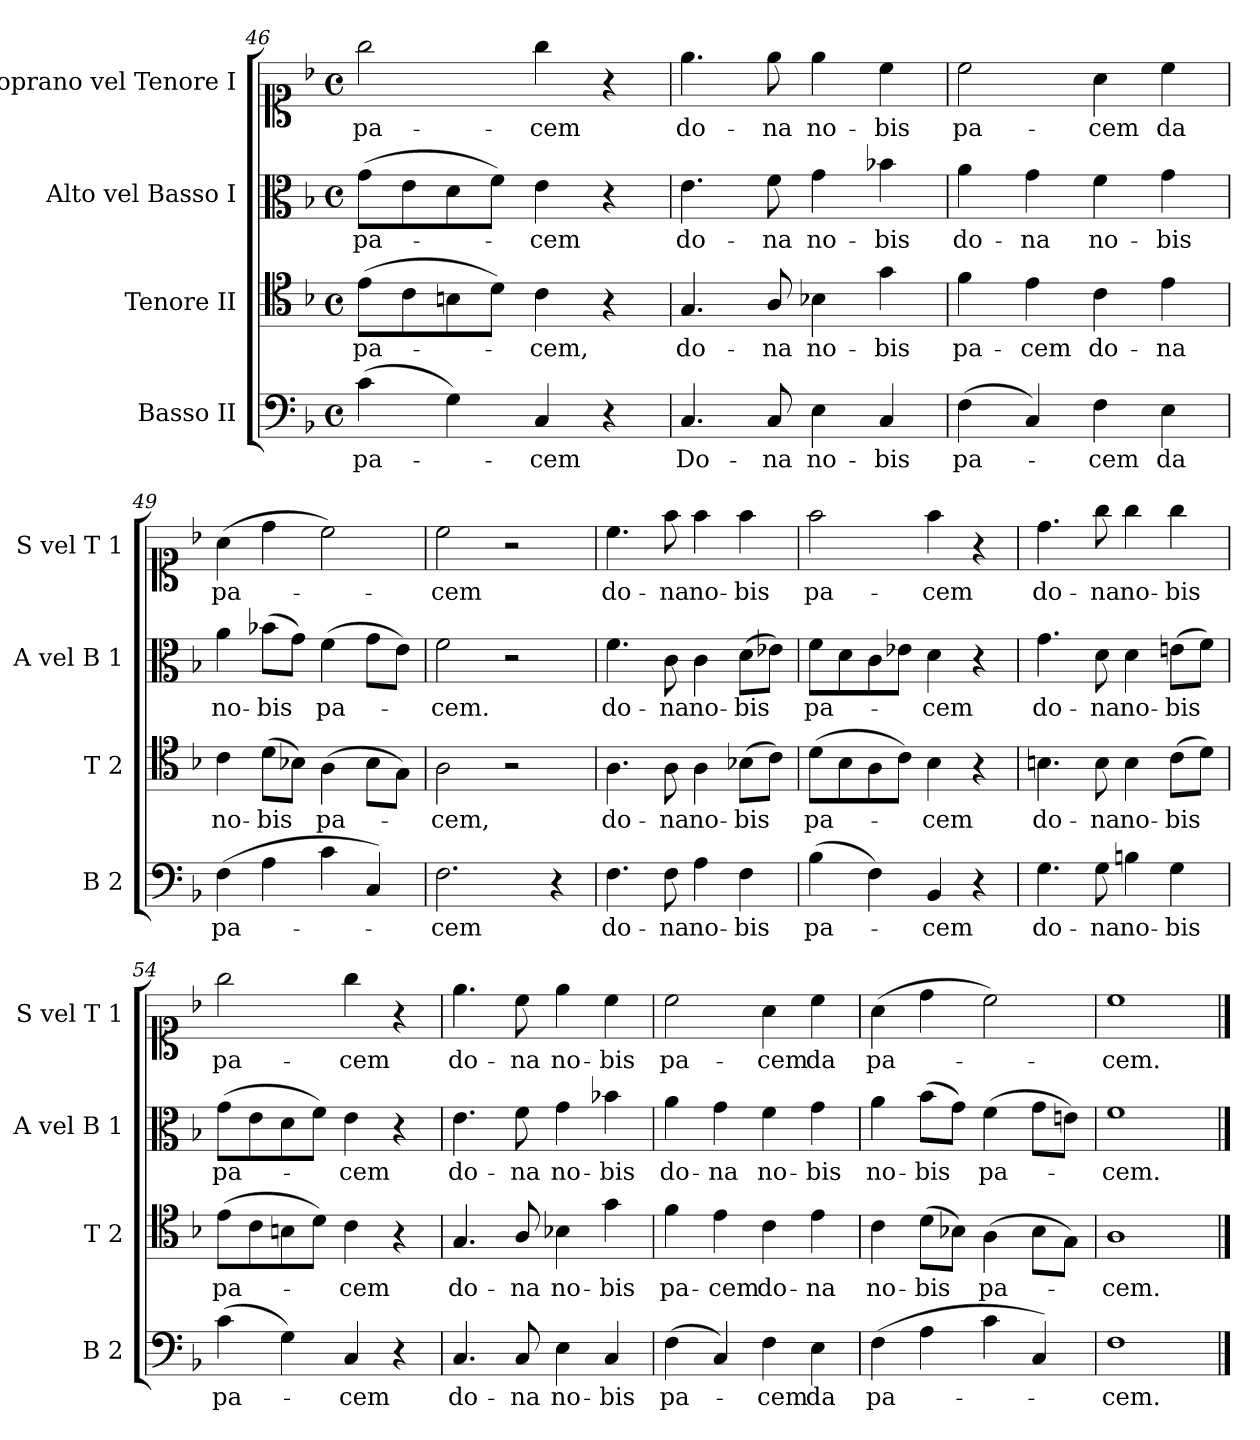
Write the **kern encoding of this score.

**kern	**text	**kern	**text	**kern	**text	**kern	**text
*part4	*part4	*part3	*part3	*part2	*part2	*part1	*part1
*staff4	*staff4	*staff3	*staff3	*staff2	*staff2	*staff1	*staff1
*I"Basso II	*	*I"Tenore II	*	*I"Alto vel Basso I	*	*I"Soprano vel Tenore I	*
*I'B 2	*	*I'T 2	*	*I'A vel B 1	*	*I'S vel T 1	*
*clefF4	*	*clefC4	*	*clefC3	*	*clefC1	*
*k[b-]	*	*k[b-]	*	*k[b-]	*	*k[b-]	*
*M4/4	*	*M4/4	*	*M4/4	*	*M4/4	*
*met(c)	*	*met(c)	*	*met(c)	*	*met(c)	*
=46	=46	=46	=46	=46	=46	=46	=46
(4c\	pa-	(8e\L	pa-	(8g\L	pa-	2gg\	pa-
.	.	8c\	.	8e\	.	.	.
4G\)	.	8Bn\	.	8d\	.	.	.
.	.	8d\J)	.	8f\J)	.	.	.
4C/	-cem	4c\	-cem,	4e\	-cem	4gg\	-cem
4r	.	4r	.	4r	.	4r	.
=47	=47	=47	=47	=47	=47	=47	=47
4.C/	Do-	4.G/	do-	4.e\	do-	4.ee\	do-
8C/	-na	8A/	-na	8f\	-na	8ee\	-na
4E\	no-	4B-X\	no-	4g\	no-	4ee\	no-
4C/	-bis	4g\	-bis	4b-X\	-bis	4cc\	-bis
=48	=48	=48	=48	=48	=48	=48	=48
(4F\	pa-	4f\	pa-	4a\	do-	2cc\	pa-
4C/)	.	4e\	-cem	4g\	-na	.	.
4F\	-cem	4c\	do-	4f\	no-	4a\	-cem
4E\	da	4e\	-na	4g\	-bis	4cc\	da
=49	=49	=49	=49	=49	=49	=49	=49
(4F\	pa-	4c\	no-	4a\	no-	(4a\	pa-
4A\	.	(8d\L	-bis	(8b-X\L	-bis	4dd\	.
.	.	8B-X\J)	.	8g\J)	.	.	.
4c\	.	(4A\	pa-	(4f\	pa-	2cc\)	.
4C/)	.	8B-\L	.	8g\L	.	.	.
.	.	8G\J)	.	8e\J)	.	.	.
=50	=50	=50	=50	=50	=50	=50	=50
2.F\	-cem	2A\	-cem,	2f\	-cem.	2cc\	-cem
.	.	2r	.	2r	.	2r	.
4r	.	.	.	.	.	.	.
=51	=51	=51	=51	=51	=51	=51	=51
4.F\	do-	4.A\	do-	4.f\	do-	4.cc\	do-
8F\	-na	8A\	-na	8c\	-na	8ff\	-na
4A\	no-	4A\	no-	4c\	no-	4ff\	no-
4F\	-bis	(8B-X\L	-bis	(8d\L	-bis	4ff\	-bis
.	.	8c\J)	.	8e-X\J)	.	.	.
=52	=52	=52	=52	=52	=52	=52	=52
(4B-\	pa-	(8d\L	pa-	8f\L	pa-	2ff\	pa-
.	.	8B-\	.	8d\	.	.	.
4F\)	.	8A\	.	8c\	.	.	.
.	.	8c\J)	.	8e-X\J	.	.	.
4BB-/	-cem	4B-\	-cem	4d\	-cem	4ff\	-cem
4r	.	4r	.	4r	.	4r	.
=53	=53	=53	=53	=53	=53	=53	=53
4.G\	do-	4.Bn\	do-	4.g\	do-	4.dd\	do-
8G\	-na	8B\	-na	8d\	-na	8gg\	-na
4Bn\	no-	4B\	no-	4d\	no-	4gg\	no-
4G\	-bis	(8c\L	-bis	(8en\L	-bis	4gg\	-bis
.	.	8d\J)	.	8f\J)	.	.	.
=54	=54	=54	=54	=54	=54	=54	=54
(4c\	pa-	(8e\L	pa-	(8g\L	pa-	2gg\	pa-
.	.	8c\	.	8e\	.	.	.
4G\)	.	8Bn\	.	8d\	.	.	.
.	.	8d\J)	.	8f\J)	.	.	.
4C/	-cem	4c\	-cem	4e\	-cem	4gg\	-cem
4r	.	4r	.	4r	.	4r	.
=55	=55	=55	=55	=55	=55	=55	=55
4.C/	do-	4.G/	do-	4.e\	do-	4.ee\	do-
8C/	-na	8A/	-na	8f\	-na	8cc\	-na
4E\	no-	4B-X\	no-	4g\	no-	4ee\	no-
4C/	-bis	4g\	-bis	4b-X\	-bis	4cc\	-bis
=56	=56	=56	=56	=56	=56	=56	=56
(4F\	pa-	4f\	pa-	4a\	do-	2cc\	pa-
4C/)	.	4e\	-cem	4g\	-na	.	.
4F\	-cem	4c\	do-	4f\	no-	4a\	-cem
4E\	da	4e\	-na	4g\	-bis	4cc\	da
=57	=57	=57	=57	=57	=57	=57	=57
(4F\	pa-	4c\	no-	4a\	no-	(4a\	pa-
4A\	.	(8d\L	-bis	(8b-\L	-bis	4dd\	.
.	.	8B-X\J)	.	8g\J)	.	.	.
4c\	.	(4A\	pa-	(4f\	pa-	2cc\)	.
4C/)	.	8B-\L	.	8g\L	.	.	.
.	.	8G\J)	.	8en\J)	.	.	.
=58	=58	=58	=58	=58	=58	=58	=58
1F	-cem.	1A	-cem.	1f	-cem.	1cc	-cem.
==	==	==	==	==	==	==	==
*-	*-	*-	*-	*-	*-	*-	*-
